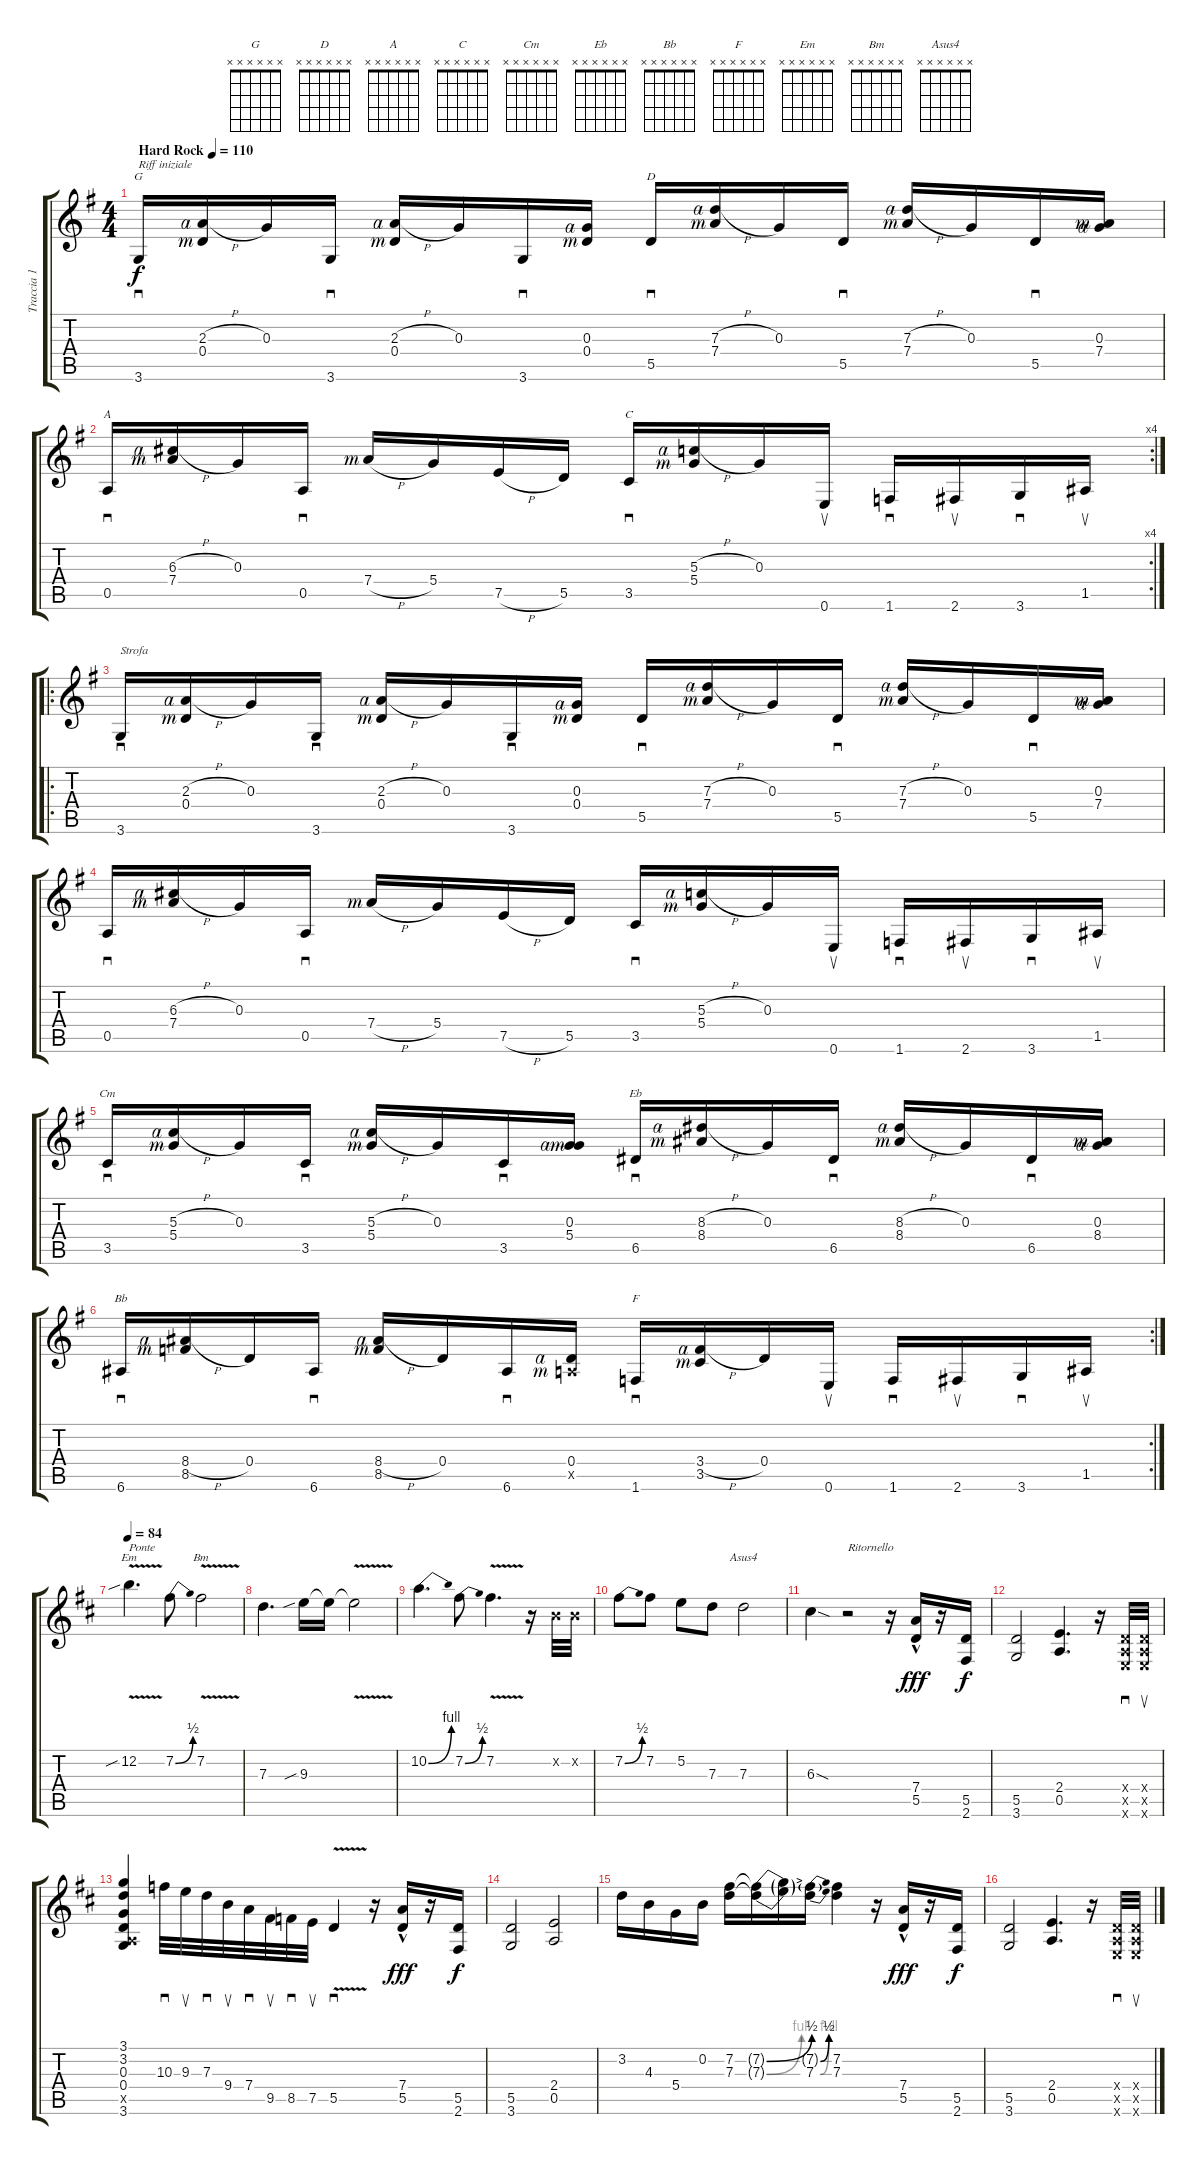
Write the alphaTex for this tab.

\track ("Traccia 1" "Traccia 1") {instrument distortionguitar}
\staff {score tabs}
\tuning (E4 B3 G3 D3 A2 E2) {hide}
\chord ("G" x x x x x x)
\chord ("D" x x x x x x)
\chord ("A" x x x x x x)
\chord ("C" x x x x x x)
\chord ("Cm" x x x x x x)
\chord ("Eb" x x x x x x)
\chord ("Bb" x x x x x x)
\chord ("F" x x x x x x)
\chord ("Em" x x x x x x)
\chord ("Bm" x x x x x x)
\chord ("Asus4" x x x x x x)
\ts (4 4)
\tempo (110 "Hard Rock")
\clef g2
\ks g
3.6.16{sd ch "G" txt "Riff iniziale" dy f instrument distortionguitar} (2.3{h rf 4} 0.4{rf 3}).16 0.3.16 3.6.16{sd} (2.3{h rf 4} 0.4{rf 3}).16 0.3.16 3.6.16{sd} (0.3{rf 4} 0.4{rf 3}).16 5.5.16{sd ch "D"} (7.3{h rf 4} 7.4{rf 3}).16 0.3.16 5.5.16{sd} (7.3{h rf 4} 7.4{rf 3}).16 0.3.16 5.5.16{sd} (0.3{rf 4} 7.4{rf 3}).16 |
\rc 4
0.5.16{sd ch "A"} (6.3{h rf 4} 7.4{rf 3}).16 0.3.16 0.5.16{sd} 7.4{h rf 3}.16 5.4.16 7.5{h}.16 5.5.16 3.5.16{sd ch "C"} (5.3{h rf 4} 5.4{rf 3}).16 0.3.16 0.6.16{su} 1.6.16{sd} 2.6.16{su} 3.6.16{sd} 1.5.16{su} |
\ro
3.6.16{sd txt "Strofa"} (2.3{h rf 4} 0.4{rf 3}).16 0.3.16 3.6.16{sd} (2.3{h rf 4} 0.4{rf 3}).16 0.3.16 3.6.16{sd} (0.3{rf 4} 0.4{rf 3}).16 5.5.16{sd} (7.3{h rf 4} 7.4{rf 3}).16 0.3.16 5.5.16{sd} (7.3{h rf 4} 7.4{rf 3}).16 0.3.16 5.5.16{sd} (0.3{rf 4} 7.4{rf 3}).16 |
0.5.16{sd} (6.3{h rf 4} 7.4{rf 3}).16 0.3.16 0.5.16{sd} 7.4{h rf 3}.16 5.4.16 7.5{h}.16 5.5.16 3.5.16{sd} (5.3{h rf 4} 5.4{rf 3}).16 0.3.16 0.6.16{su} 1.6.16{sd} 2.6.16{su} 3.6.16{sd} 1.5.16{su} |
3.5.16{sd ch "Cm"} (5.3{h rf 4} 5.4{rf 3}).16 0.3.16 3.5.16{sd} (5.3{h rf 4} 5.4{rf 3}).16 0.3.16 3.5.16{sd} (0.3{rf 4} 5.4{rf 3}).16 6.5.16{sd ch "Eb"} (8.3{h rf 4} 8.4{rf 3}).16 0.3.16 6.5.16{sd} (8.3{h rf 4} 8.4{rf 3}).16 0.3.16 6.5.16{sd} (0.3{rf 4} 8.4{rf 3}).16 |
\rc 2
6.6.16{sd ch "Bb"} (8.4{h rf 4} 8.5{rf 3}).16 0.4.16 6.6.16{sd} (8.4{h rf 4} 8.5{rf 3}).16 0.4.16 6.6.16{sd} (0.4{rf 4} 0.5{x rf 3}).16 1.6.16{sd ch "F"} (3.4{h rf 4} 3.5{rf 3}).16 0.4.16 0.6.16{su} 1.6.16{sd} 2.6.16{su} 3.6.16{sd} 1.5.16{su} |
\tempo 84
\ks d
12.2{v sib}.4{d ch "Em" txt "Ponte"} 7.2{be (bend 0 0 60 2)}.8 7.2{v}.2{ch "Bm"} |
7.3.4{d} 9.3{sib}.16 9.3{t}.16 9.3{v t}.2 |
10.2{be (bend 0 0 60 4)}.4{d} 7.2{be (bend 0 0 60 2)}.8 7.2{v}.4{d} r.16 0.2{x}.32 0.2{x}.32 |
7.2{be (bend 0 0 60 2)}.8 7.2.8 5.2.8 7.3.8 7.3.2{ch "Asus4"} |
6.3{sod}.4 r.2{txt "Ritornello"} r.16 (7.4{hac} 5.5{hac}).16{dy fff} r.16 (5.5 2.6).16{dy f} |
(5.5 3.6).2 (2.4 0.5).4{d} r.16 (0.4{x} 0.5{x} 0.6{x}).32{sd} (0.4{x} 0.5{x} 0.6{x}).32{su} |
(3.1 3.2 0.3 0.4 0.5{x} 3.6).4 10.3.32{sd} 9.3.32{su} 7.3.32{sd} 9.4.32{su} 7.4.32{sd} 9.5.32{su} 8.5.32{sd} 7.5.32{su} 5.5{v}.4{sd} r.16 (7.4{hac} 5.5{hac}).16{dy fff} r.16 (5.5 2.6).16{dy f} |
(5.5 3.6).2 (2.4 0.5).2 |
3.2.16 4.3.16 5.4.16 0.2.16 (7.2 7.3).16 (7.2{be (bend 0 0 60 2) t} 7.3{be (bend 0 0 60 4) t}).16 (7.2{t} 7.3{t}).16 (7.2{be (bend 0 0 60 2) t} 7.3{be (bend 0 0 60 4)}).16 (7.2 7.3).4 r.16 (7.4{hac} 5.5{hac}).16{dy fff} r.16 (5.5 2.6).16{dy f} |
(5.5 3.6).2 (2.4 0.5).4{d} r.16 (0.4{x} 0.5{x} 0.6{x}).32{sd} (0.4{x} 0.5{x} 0.6{x}).32{su}
